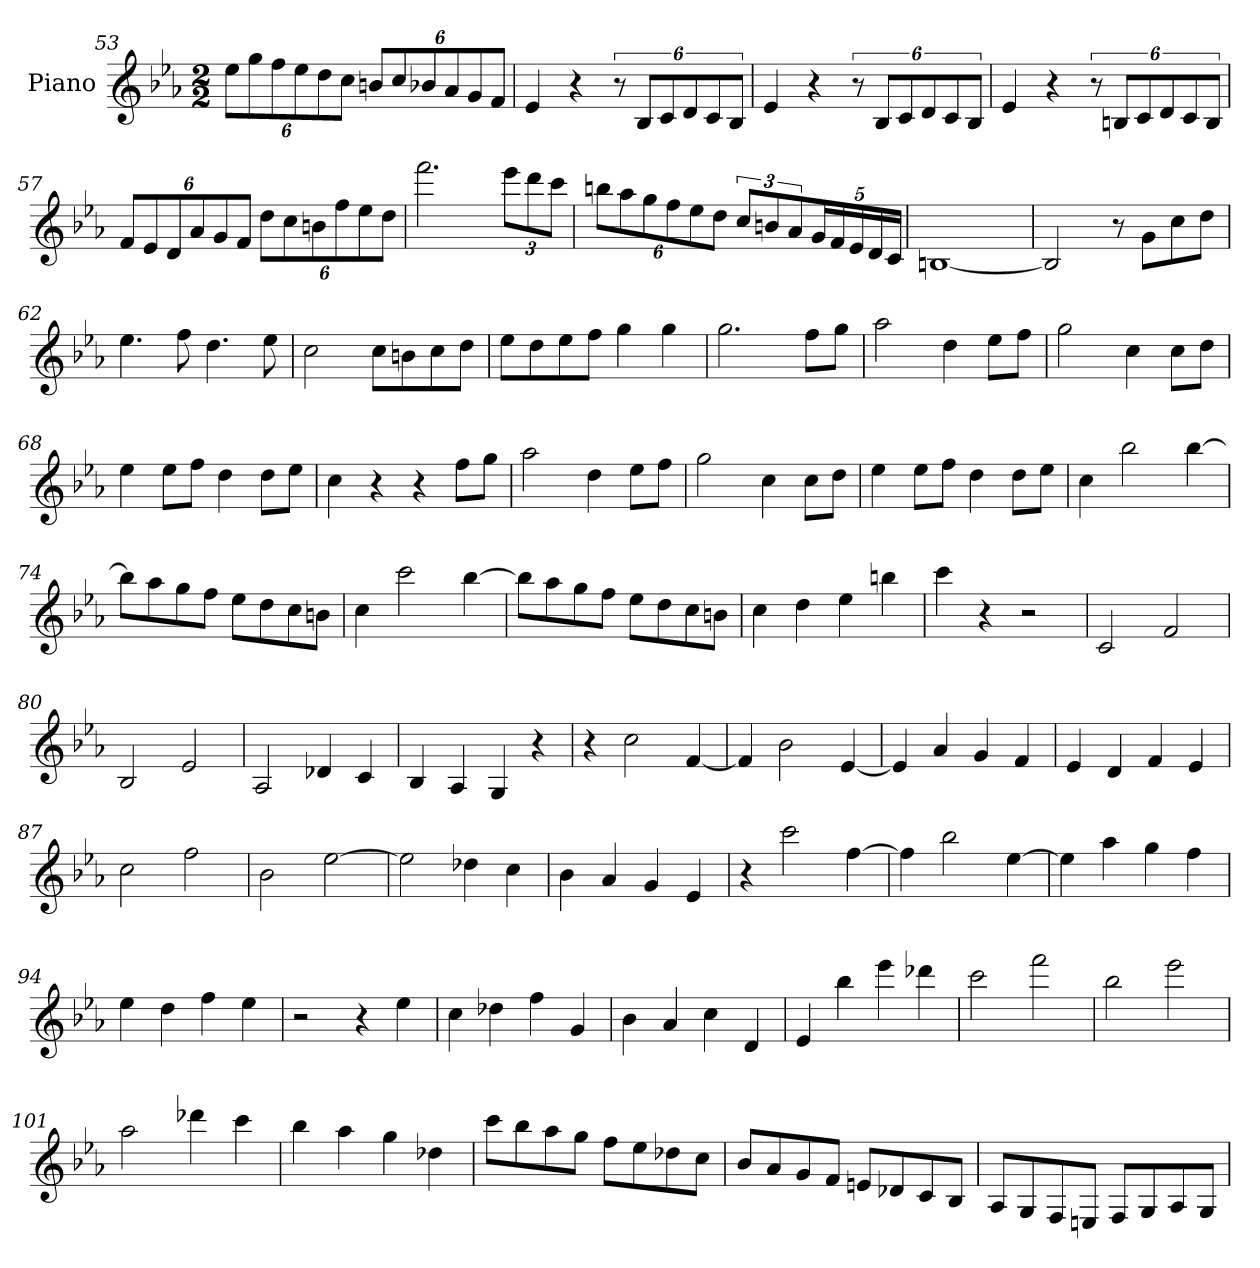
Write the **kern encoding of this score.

**kern
*part1
*staff1
*I"Piano
*I'Pno
*clefG2
*k[b-e-a-]
*c:
*M2/2
=53
12ee-\L
12gg\
12ff\
12ee-\
12dd\
12cc\J
12bn/L
12cc/
12b-X/
12a-/
12g/
12f/J
=54
4e-
4r
12r
12B-/L
12c/
12d/
12c/
12B-/J
=55
4e-
4r
12r
12B-/L
12c/
12d/
12c/
12B-/J
=56
4e-
4r
12r
12Bn/L
12c/
12d/
12c/
12B/J
=57
12f/L
12e-/
12d/
12a-/
12g/
12f/J
12dd\L
12cc\
12bn\
12ff\
12ee-\
12dd\J
=58
2.fff
12eee-\L
12ddd\
12ccc\J
=59
12bbn\L
12aa-\
12gg\
12ff\
12ee-\
12dd\J
12cc/L
12bn/
12a-/
20g/L
20f/
20e-/
20d/
20c/JJ
=60
[1Bn
=61
2B]
8r
8g\L
8cc\
8dd\J
=62
4.ee-
8ff
4.dd
8ee-
=63
2cc
8cc\L
8bn\
8cc\
8dd\J
=64
8ee-\L
8dd\
8ee-\
8ff\J
4gg
4gg
=65
2.gg
8ff\L
8gg\J
=66
2aa-
4dd
8ee-\L
8ff\J
=67
2gg
4cc
8cc\L
8dd\J
=68
4ee-
8ee-\L
8ff\J
4dd
8dd\L
8ee-\J
=69
4cc
4r
4r
8ff\L
8gg\J
=70
2aa-
4dd
8ee-\L
8ff\J
=71
2gg
4cc
8cc\L
8dd\J
=72
4ee-
8ee-\L
8ff\J
4dd
8dd\L
8ee-\J
=73
4cc
2bb-
[4bb-
=74
8bb-\L]
8aa-\
8gg\
8ff\J
8ee-\L
8dd\
8cc\
8bn\J
=75
4cc
2ccc
[4bb-
=76
8bb-\L]
8aa-\
8gg\
8ff\J
8ee-\L
8dd\
8cc\
8bn\J
=77
4cc
4dd
4ee-
4bbn
=78
4ccc
4r
2r
=79
2c
2f
=80
2B-
2e-
=81
2A-
4d-X
4c
=82
4B-
4A-
4G
4r
=83
4r
2cc
[4f
=84
4f]
2b-
[4e-
=85
4e-]
4a-
4g
4f
=86
4e-
4d
4f
4e-
=87
2cc
2ff
=88
2b-
[2ee-
=89
2ee-]
4dd-X
4cc
=90
4b-
4a-
4g
4e-
=91
4r
2ccc
[4ff
=92
4ff]
2bb-
[4ee-
=93
4ee-]
4aa-
4gg
4ff
=94
4ee-
4dd
4ff
4ee-
=95
2r
4r
4ee-
=96
4cc
4dd-X
4ff
4g
=97
4b-
4a-
4cc
4d
=98
4e-
4bb-
4eee-
4ddd-X
=99
2ccc
2fff
=100
2bb-
2eee-
=101
2aa-
4ddd-X
4ccc
=102
4bb-
4aa-
4gg
4dd-X
=103
8ccc\L
8bb-\
8aa-\
8gg\J
8ff\L
8ee-\
8dd-X\
8cc\J
=104
8b-/L
8a-/
8g/
8f/J
8en/L
8d-X/
8c/
8B-/J
=105
8A-/L
8G/
8F/
8En/J
8F/L
8G/
8A-/
8G/J
=
*-
